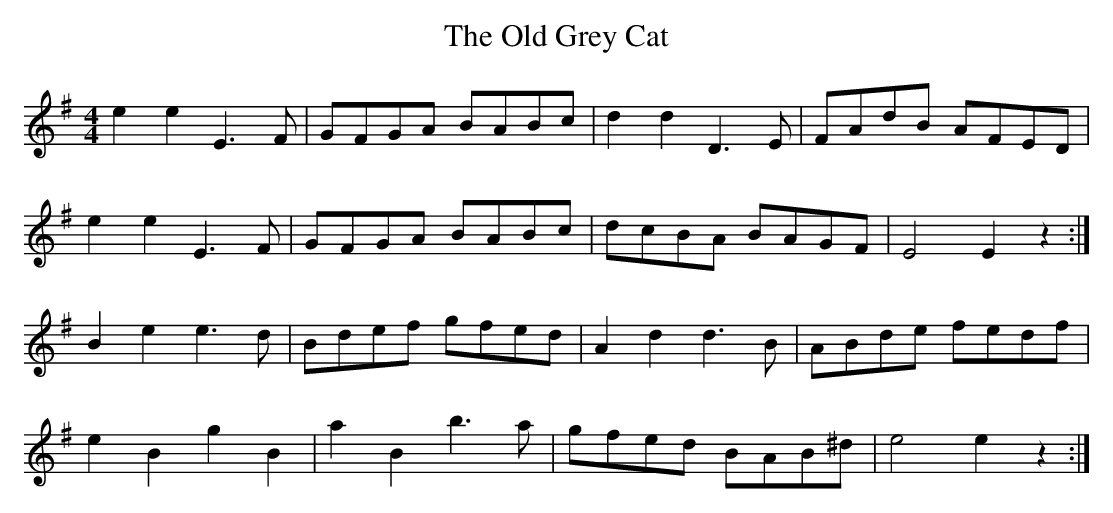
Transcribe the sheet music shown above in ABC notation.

X:1
T:Old Grey Cat, The
L:1/8
M:4/4
K:Em
e2 e2 E3 F|GFGA BABc|d2 d2 D3 E|FAdB AFED|
e2 e2 E3 F|GFGA BABc|dcBA BAGF|E4 E2 z2:|
B2 e2 e3 d|Bdef gfed|A2 d2 d3 B|ABde fedf|
e2 B2 g2 B2|a2 B2 b3 a|gfed BAB^d|e4 e2 z2:|]
